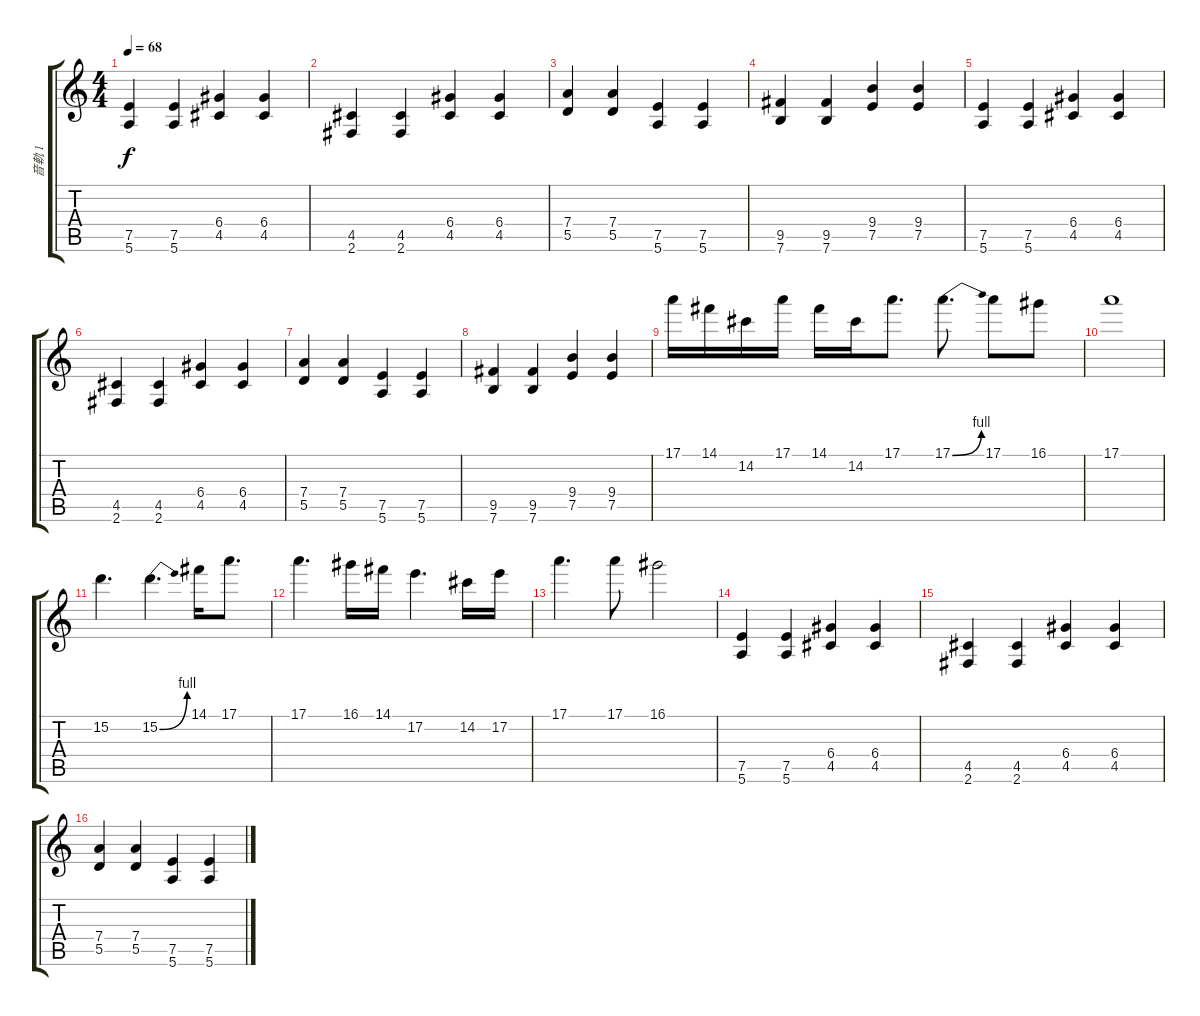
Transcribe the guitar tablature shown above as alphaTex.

\track ("音軌 1" "音軌 1") {instrument electricguitarjazz}
\staff {score tabs}
\tuning (E4 B3 G3 D3 A2 E2) {hide}
\ts (4 4)
\tempo 68
\clef g2
\ks c
(7.5 5.6).4{dy f instrument overdrivenguitar} (7.5 5.6).4 (6.4 4.5).4 (6.4 4.5).4 |
(4.5 2.6).4 (4.5 2.6).4 (6.4 4.5).4 (6.4 4.5).4 |
(7.4 5.5).4 (7.4 5.5).4 (7.5 5.6).4 (7.5 5.6).4 |
(9.5 7.6).4 (9.5 7.6).4 (9.4 7.5).4 (9.4 7.5).4 |
(7.5 5.6).4 (7.5 5.6).4 (6.4 4.5).4 (6.4 4.5).4 |
(4.5 2.6).4 (4.5 2.6).4 (6.4 4.5).4 (6.4 4.5).4 |
(7.4 5.5).4 (7.4 5.5).4 (7.5 5.6).4 (7.5 5.6).4 |
(9.5 7.6).4 (9.5 7.6).4 (9.4 7.5).4 (9.4 7.5).4 |
17.1.16 14.1.16 14.2.16 17.1.16 14.1.16 14.2.16 17.1.8{d} 17.1{be (bend 0 0 60 4)}.8{d} 17.1.8 16.1.8 |
17.1.1 |
15.2.4{d} 15.2{be (bend 0 0 60 4)}.4{d} 14.1.16 17.1.8{d} |
17.1.4{d} 16.1.16 14.1.16 17.2.4{d} 14.2.16 17.2.16 |
17.1.4{d} 17.1.8 16.1.2 |
(7.5 5.6).4{instrument overdrivenguitar} (7.5 5.6).4 (6.4 4.5).4 (6.4 4.5).4 |
(4.5 2.6).4 (4.5 2.6).4 (6.4 4.5).4 (6.4 4.5).4 |
(7.4 5.5).4 (7.4 5.5).4 (7.5 5.6).4 (7.5 5.6).4
